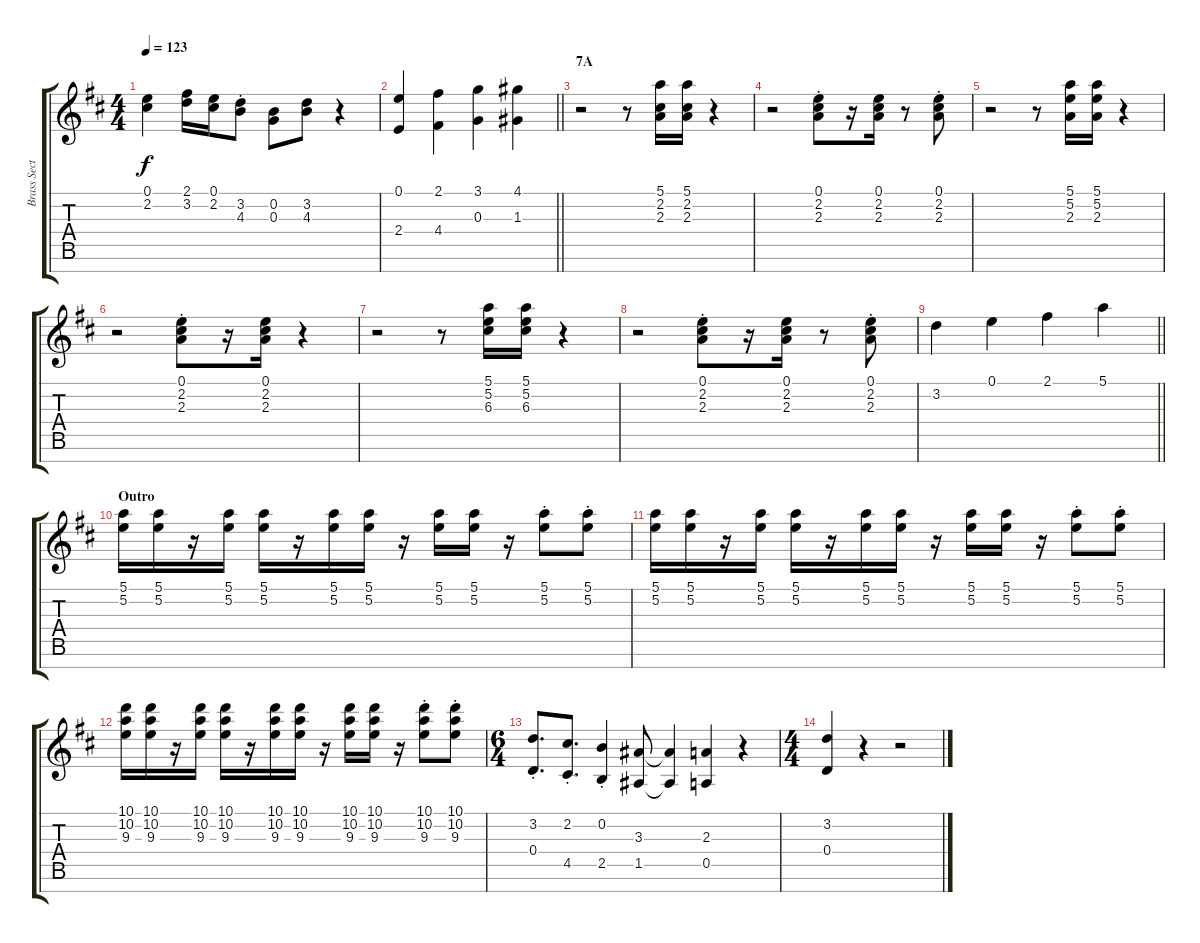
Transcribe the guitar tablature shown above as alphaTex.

\track ("Brass Section I" "Brass Sect") {instrument brasssection}
\staff {score tabs}
\tuning (E5 B4 G4 D4 A3 E3 B2) {hide}
\ts (4 4)
\tempo 123
\clef g2
\ks d
(0.1{t} 2.2{t}).4{dy f} (2.1 3.2).16 (0.1 2.2).16 (3.2{st} 4.3{st}).8 (0.2 0.3).8 (3.2 4.3).8 r.4 |
\barLineRight lightlight
(0.1 2.4).4 (2.1 4.4).4 (3.1 0.3).4 (4.1 1.3).4 |
\section ("" "7A")
r.2 r.8 (5.1 2.2 2.3).16 (5.1 2.2 2.3).16 r.4 |
r.2 (0.1{st} 2.2{st} 2.3{st}).8 r.16 (0.1 2.2 2.3).16 r.8 (0.1{st} 2.2{st} 2.3{st}).8 |
r.2 r.8 (5.1 5.2 2.3).16 (5.1 5.2 2.3).16 r.4 |
r.2 (0.1{st} 2.2{st} 2.3{st}).8 r.16 (0.1 2.2 2.3).16 r.4 |
r.2 r.8 (5.1 5.2 6.3).16 (5.1 5.2 6.3).16 r.4 |
r.2 (0.1{st} 2.2{st} 2.3{st}).8 r.16 (0.1 2.2 2.3).16 r.8 (0.1{st} 2.2{st} 2.3{st}).8 |
\barLineRight lightlight
3.2.4 0.1.4 2.1.4 5.1.4 |
\section ("" "Outro")
(5.1 5.2).16 (5.1 5.2).16 r.16 (5.1 5.2).16 (5.1 5.2).16 r.16 (5.1 5.2).16 (5.1 5.2).16 r.16 (5.1 5.2).16 (5.1 5.2).16 r.16 (5.1{st} 5.2{st}).8 (5.1{st} 5.2{st}).8 |
(5.1 5.2).16 (5.1 5.2).16 r.16 (5.1 5.2).16 (5.1 5.2).16 r.16 (5.1 5.2).16 (5.1 5.2).16 r.16 (5.1 5.2).16 (5.1 5.2).16 r.16 (5.1{st} 5.2{st}).8 (5.1{st} 5.2{st}).8 |
(10.1 10.2 9.3).16 (10.1 10.2 9.3).16 r.16 (10.1 10.2 9.3).16 (10.1 10.2 9.3).16 r.16 (10.1 10.2 9.3).16 (10.1 10.2 9.3).16 r.16 (10.1 10.2 9.3).16 (10.1 10.2 9.3).16 r.16 (10.1{st} 10.2{st} 9.3{st}).8 (10.1{st} 10.2{st} 9.3{st}).8 |
\ts (6 4)
(3.2{st} 0.4{st}).8{d} (2.2{st} 4.5{st}).8{d} (0.2{st} 2.5{st}).4 (3.3 1.5).8 (3.3{t} 1.5{t}).4 (2.3 0.5).4 r.4 |
\ts (4 4)
(3.2 0.4).4 r.4 r.2
